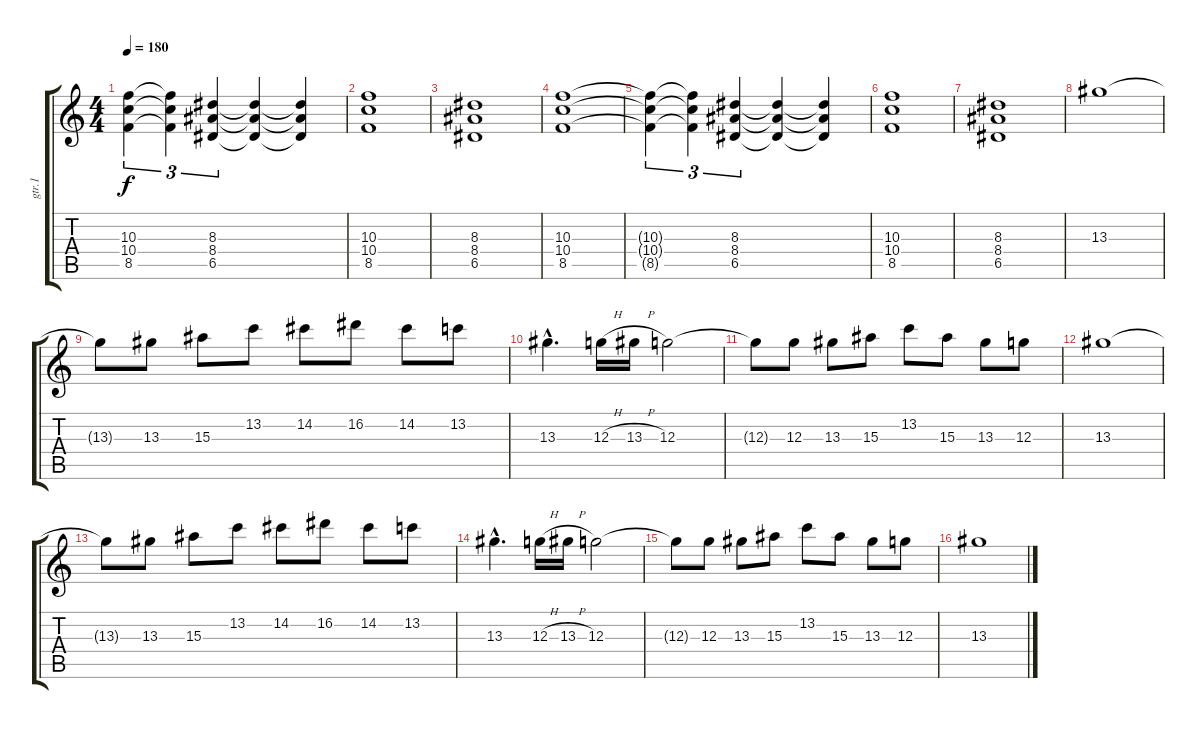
\track ("gtr.1" "gtr.1") {instrument distortionguitar}
\staff {score tabs}
\tuning (E4 B3 G3 D3 A2 E2) {hide}
\ts (4 4)
\tempo 180
\clef g2
\ks c
(10.3{t} 10.4{t} 8.5{t}).4{tu (3 2) dy f} (10.3{t} 10.4{t} 8.5{t}).4{tu (3 2)} (8.3 8.4 6.5).4{tu (3 2)} (8.3{t} 8.4{t} 6.5{t}).4 (8.3{t} 8.4{t} 6.5{t}).4 |
(10.3 10.4 8.5).1 |
(8.3 8.4 6.5).1 |
(10.3 10.4 8.5).1 |
(10.3{t} 10.4{t} 8.5{t}).4{tu (3 2)} (10.3{t} 10.4{t} 8.5{t}).4{tu (3 2)} (8.3 8.4 6.5).4{tu (3 2)} (8.3{t} 8.4{t} 6.5{t}).4 (8.3{t} 8.4{t} 6.5{t}).4 |
(10.3 10.4 8.5).1 |
(8.3 8.4 6.5).1 |
13.3.1 |
13.3{t}.8 13.3.8 15.3.8 13.2.8 14.2.8 16.2.8 14.2.8 13.2.8 |
13.3{hac}.4{d} 12.3{h}.16 13.3{h}.16 12.3.2 |
12.3{t}.8 12.3.8 13.3.8 15.3.8 13.2.8 15.3.8 13.3.8 12.3.8 |
13.3.1 |
13.3{t}.8 13.3.8 15.3.8 13.2.8 14.2.8 16.2.8 14.2.8 13.2.8 |
13.3{hac}.4{d} 12.3{h}.16 13.3{h}.16 12.3.2 |
12.3{t}.8 12.3.8 13.3.8 15.3.8 13.2.8 15.3.8 13.3.8 12.3.8 |
13.3.1
